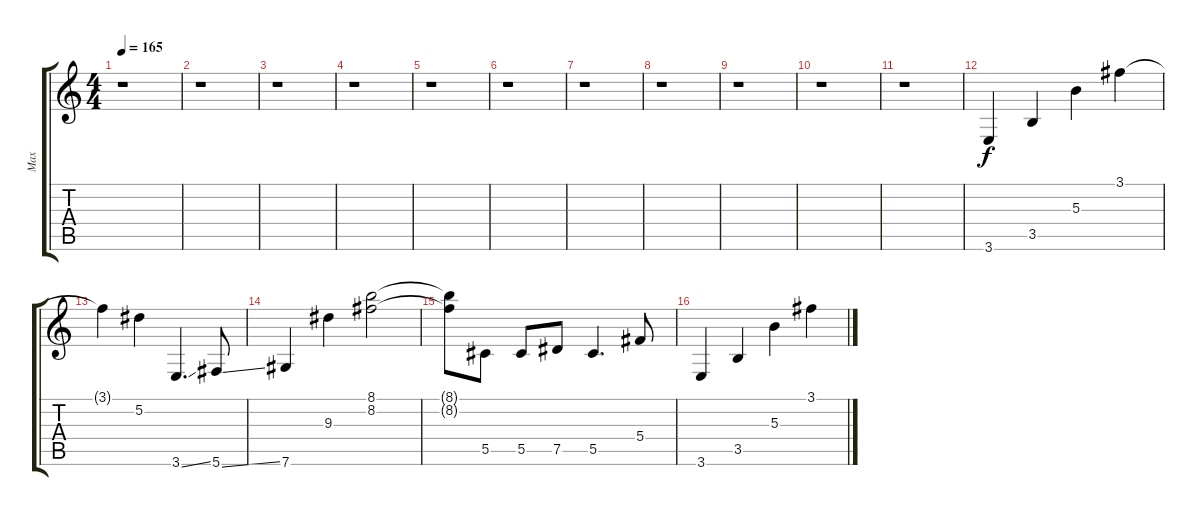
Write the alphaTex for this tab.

\track ("Max" "Max") {instrument electricguitarclean}
\staff {score tabs}
\tuning (Eb4 Bb3 Gb3 Db3 Ab2 Db2) {hide}
\ts (4 4)
\tempo 165
\clef g2
\ks c
r.1{dy f} |
r.1 |
r.1 |
r.1 |
r.1 |
r.1 |
r.1 |
r.1 |
r.1 |
r.1 |
r.1 |
3.6.4 3.5.4 5.3.4 3.1.4 |
3.1{t}.4 5.2.4 3.6{ss}.4{d} 5.6{ss}.8 |
7.6.4 9.3.4 (8.1 8.2).2 |
(8.1{t} 8.2{t}).8 5.5.8 5.5.8 7.5.8 5.5.4{d} 5.4.8 |
3.6.4 3.5.4 5.3.4 3.1.4
